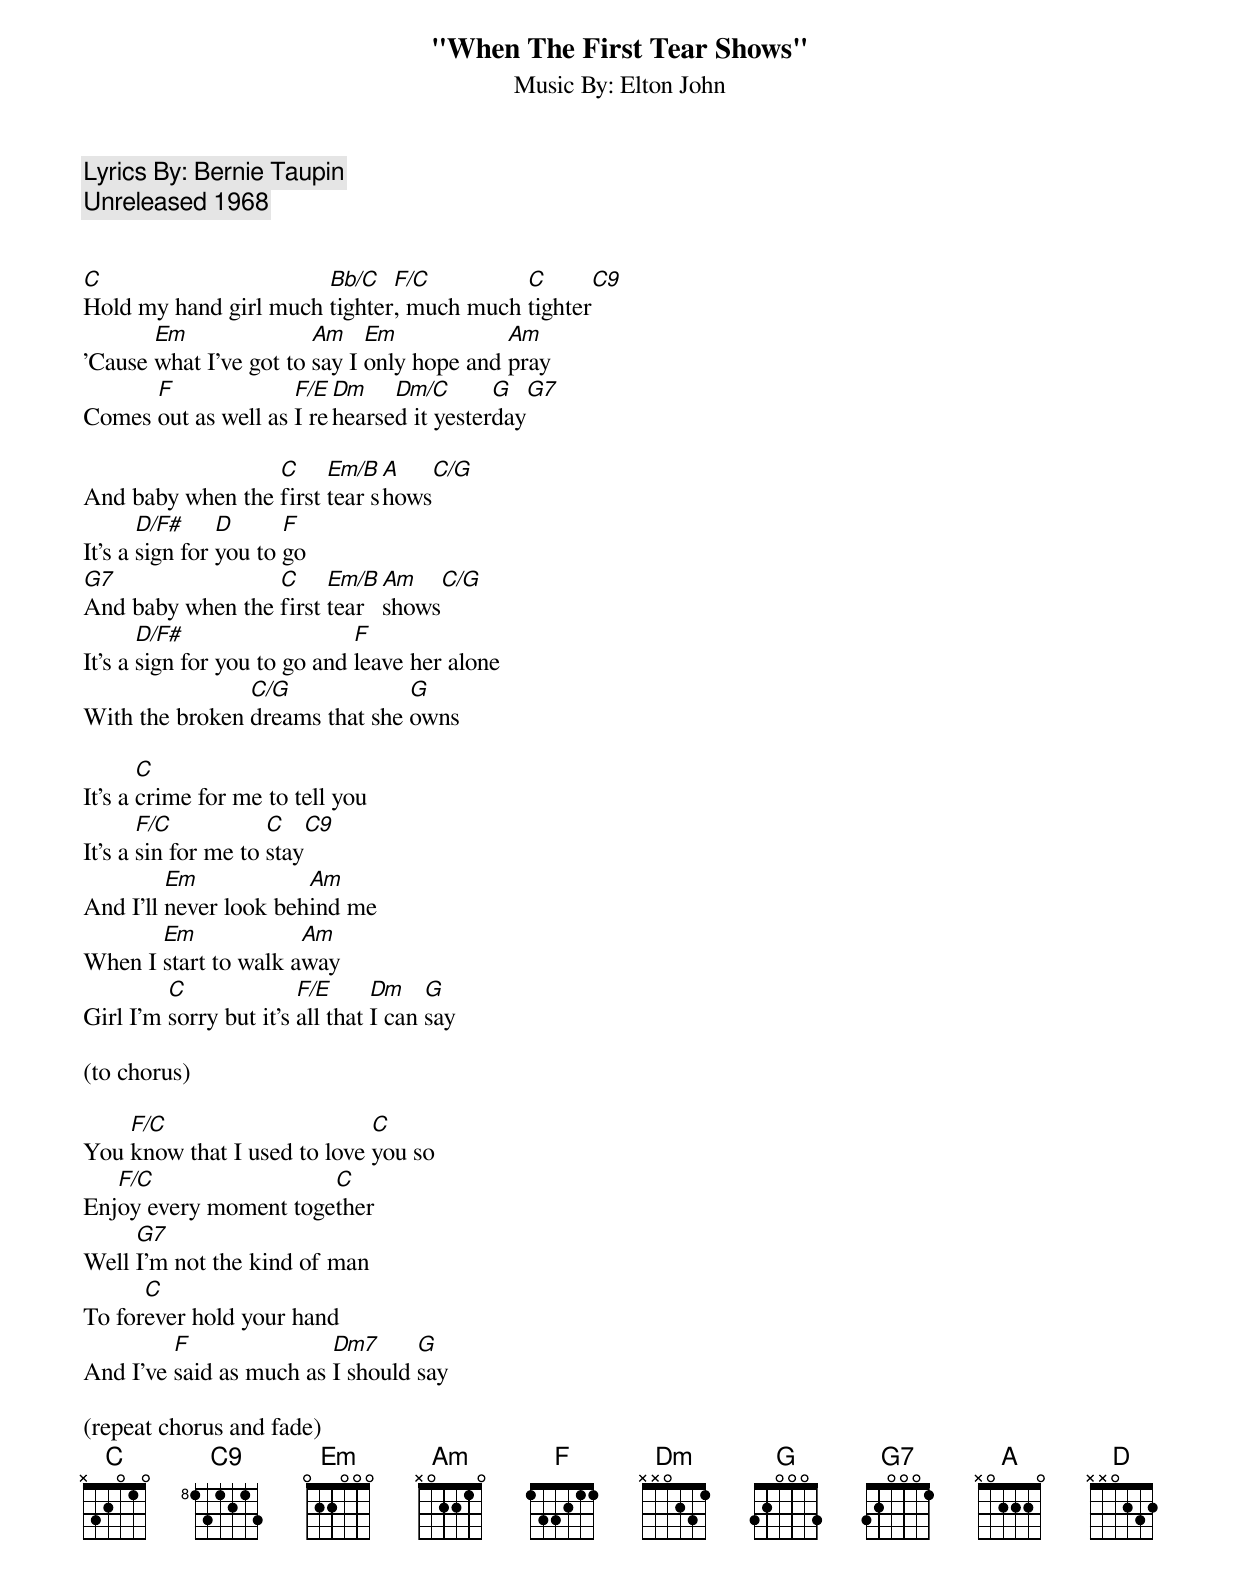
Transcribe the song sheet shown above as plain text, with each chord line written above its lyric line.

"When The First Tear Shows"
Music By: Elton John
Lyrics By: Bernie Taupin
Unreleased 1968


C                      Bb/C   F/C         C       C9
Hold my hand girl much tighter, much much tighter
       Em               Am    Em            Am
'Cause what I've got to say I only hope and pray
      F              F/E Dm    Dm/C       G      G7
Comes out as well as I rehearsed it yesterday

                  C     Em/B  A     C/G
And baby when the first tear shows
       D/F#     D      F
It's a sign for you to go
G7                C     Em/B Am     C/G
And baby when the first tear shows
       D/F#                   F
It's a sign for you to go and leave her alone
                C/G             G
With the broken dreams that she owns

       C
It's a crime for me to tell you
       F/C           C           C9
It's a sin for me to stay
         Em            Am
And I'll never look behind me
       Em             Am
When I start to walk away
         C              F/E      Dm    G
Girl I'm sorry but it's all that I can say

(to chorus)

    F/C                      C
You know that I used to love you so
   F/C                 C
Enjoy every moment together
     G7
Well I'm not the kind of man
      C
To forever hold your hand
         F               Dm7      G
And I've said as much as I should say

(repeat chorus and fade)
